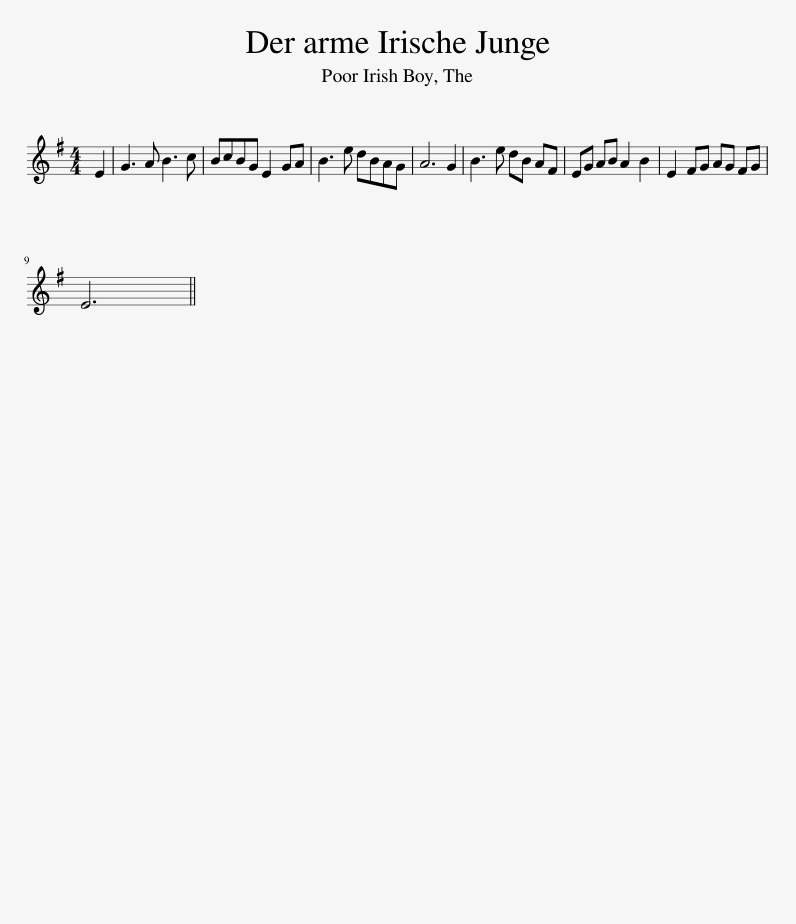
X:1
L:1/8
M:4/4
I:linebreak $
K:Emin
V:1 treble
V:1
 E2 | G3 A B3 c | BcBG E2 GA | B3 e dBAG | A6 G2 | %5
 B3 e dB AF | EG AB A2 B2 | E2 FG AG FG |$ E6 || %9
